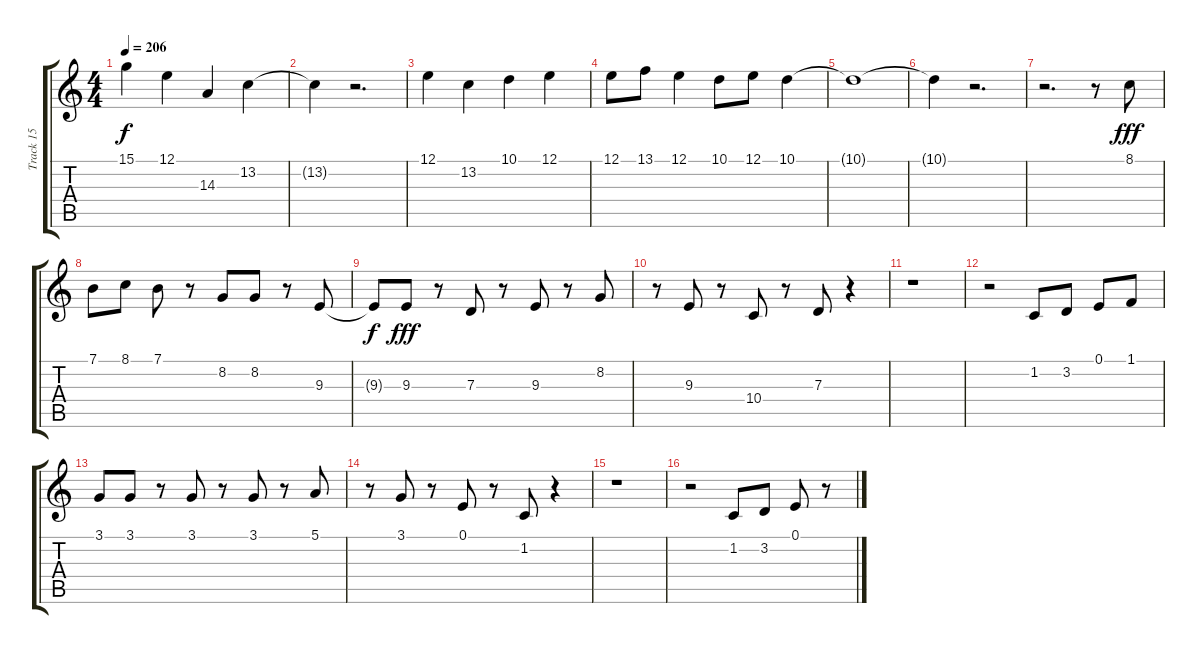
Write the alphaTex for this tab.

\track ("Track 15" "Track 15") {instrument pad4choir}
\staff {score tabs}
\tuning (E4 B3 G3 D3 A2 E2) {hide}
\ts (4 4)
\tempo 206
\clef g2
\ks c
15.1{t}.4{dy f} 12.1.4 14.3.4 13.2.4 |
13.2{t}.4 r.2{d} |
12.1.4 13.2.4 10.1.4 12.1.4 |
12.1.8 13.1.8 12.1.4 10.1.8 12.1.8 10.1.4 |
10.1{t}.1 |
10.1{t}.4 r.2{d} |
r.2{d} r.8 8.1.8{dy fff instrument electricguitarjazz} |
7.1.8 8.1.8 7.1.8 r.8 8.2.8 8.2.8 r.8 9.3.8 |
9.3{t}.8{dy f} 9.3.8{dy fff} r.8 7.3.8 r.8 9.3.8 r.8 8.2.8 |
r.8 9.3.8 r.8 10.4.8 r.8 7.3.8 r.4 |
r.1 |
r.2 1.2.8 3.2.8 0.1.8 1.1.8 |
3.1.8 3.1.8 r.8 3.1.8 r.8 3.1.8 r.8 5.1.8 |
r.8 3.1.8 r.8 0.1.8 r.8 1.2.8 r.4 |
r.1 |
r.2 1.2.8 3.2.8 0.1.8 r.8
